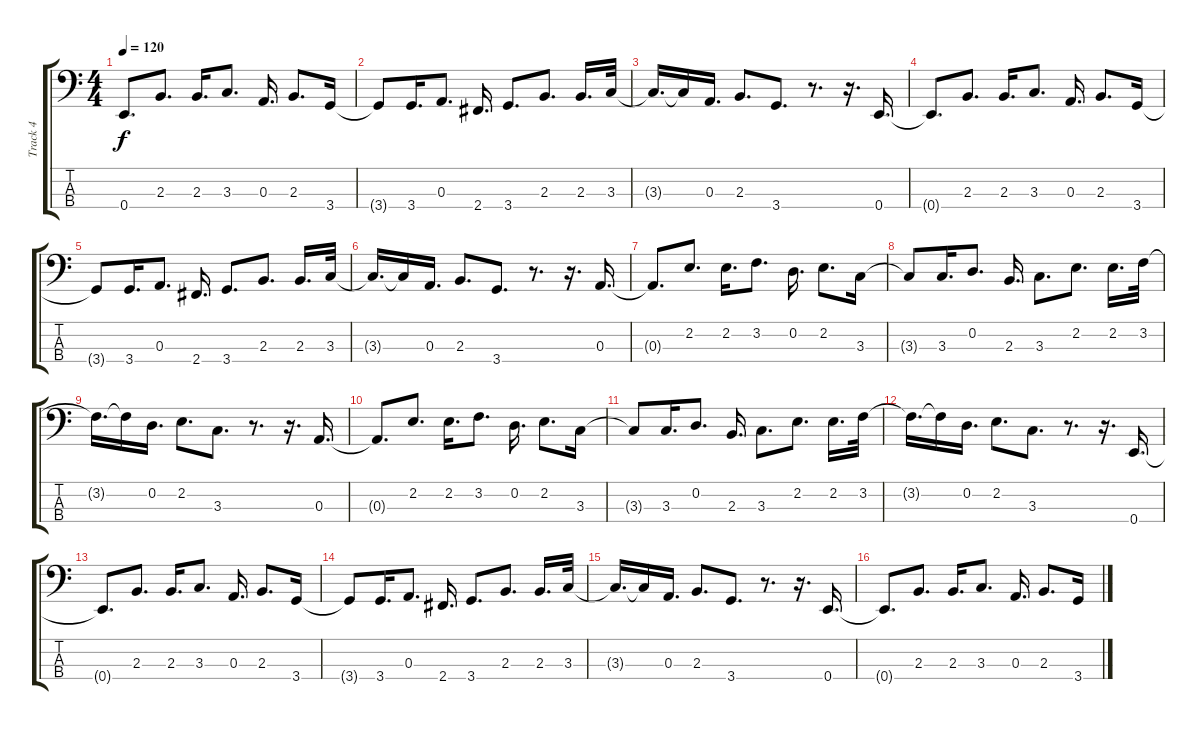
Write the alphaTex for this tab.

\track ("Track 4" "Track 4") {instrument electricbassfinger}
\staff {score tabs}
\tuning (G2 D2 A1 E1) {hide}
\ts (4 4)
\tempo 120
\clef f4
\ks c
0.4{t}.8{d dy f} 2.3.8{d} 2.3.16{d} 3.3.8{d} 0.3.16{d} 2.3.8{d} 3.4.16 |
3.4{t}.8 3.4.16{d} 0.3.8{d} 2.4.16{d} 3.4.8{d} 2.3.8{d} 2.3.16{d} 3.3.32 |
3.3{t}.16{d} 3.3{t}.16 0.3.16{d} 2.3.8{d} 3.4.8{d} r.8{d} r.16{d} 0.4.16{d} |
0.4{t}.8{d} 2.3.8{d} 2.3.16{d} 3.3.8{d} 0.3.16{d} 2.3.8{d} 3.4.16 |
3.4{t}.8 3.4.16{d} 0.3.8{d} 2.4.16{d} 3.4.8{d} 2.3.8{d} 2.3.16{d} 3.3.32 |
3.3{t}.16{d} 3.3{t}.16 0.3.16{d} 2.3.8{d} 3.4.8{d} r.8{d} r.16{d} 0.3.16{d} |
0.3{t}.8{d} 2.2.8{d} 2.2.16{d} 3.2.8{d} 0.2.16{d} 2.2.8{d} 3.3.16 |
3.3{t}.8 3.3.16{d} 0.2.8{d} 2.3.16{d} 3.3.8{d} 2.2.8{d} 2.2.16{d} 3.2.32 |
3.2{t}.16{d} 3.2{t}.16 0.2.16{d} 2.2.8{d} 3.3.8{d} r.8{d} r.16{d} 0.3.16{d} |
0.3{t}.8{d} 2.2.8{d} 2.2.16{d} 3.2.8{d} 0.2.16{d} 2.2.8{d} 3.3.16 |
3.3{t}.8 3.3.16{d} 0.2.8{d} 2.3.16{d} 3.3.8{d} 2.2.8{d} 2.2.16{d} 3.2.32 |
3.2{t}.16{d} 3.2{t}.16 0.2.16{d} 2.2.8{d} 3.3.8{d} r.8{d} r.16{d} 0.4.16{d} |
0.4{t}.8{d} 2.3.8{d} 2.3.16{d} 3.3.8{d} 0.3.16{d} 2.3.8{d} 3.4.16 |
3.4{t}.8 3.4.16{d} 0.3.8{d} 2.4.16{d} 3.4.8{d} 2.3.8{d} 2.3.16{d} 3.3.32 |
3.3{t}.16{d} 3.3{t}.16 0.3.16{d} 2.3.8{d} 3.4.8{d} r.8{d} r.16{d} 0.4.16{d} |
0.4{t}.8{d} 2.3.8{d} 2.3.16{d} 3.3.8{d} 0.3.16{d} 2.3.8{d} 3.4.16
